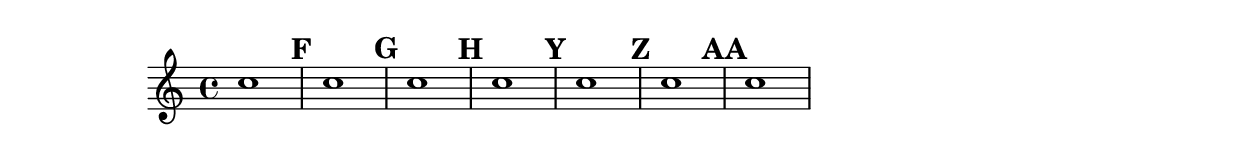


\header { texidoc= "Rehearsal marks in letter style: the I is skipped,
and after Z, we continue with double letters.  The mark may be set
with @code{\mark NUMBER}, or with @code{Score.rehearsalMark}."
      }

\version "2.1.7"


global =  \notes {
  s1 | \mark #6
  s1 | \mark \default
  s1 | \mark \default
  s1 | \mark \default
  \property Score.rehearsalMark = #24
  s1 | \mark \default
  s1 | \mark \default
  }


one =  \notes \relative c {
  c''1 c c c c c c 
}


\score{
\context Staff	<< \global \one >>
}

